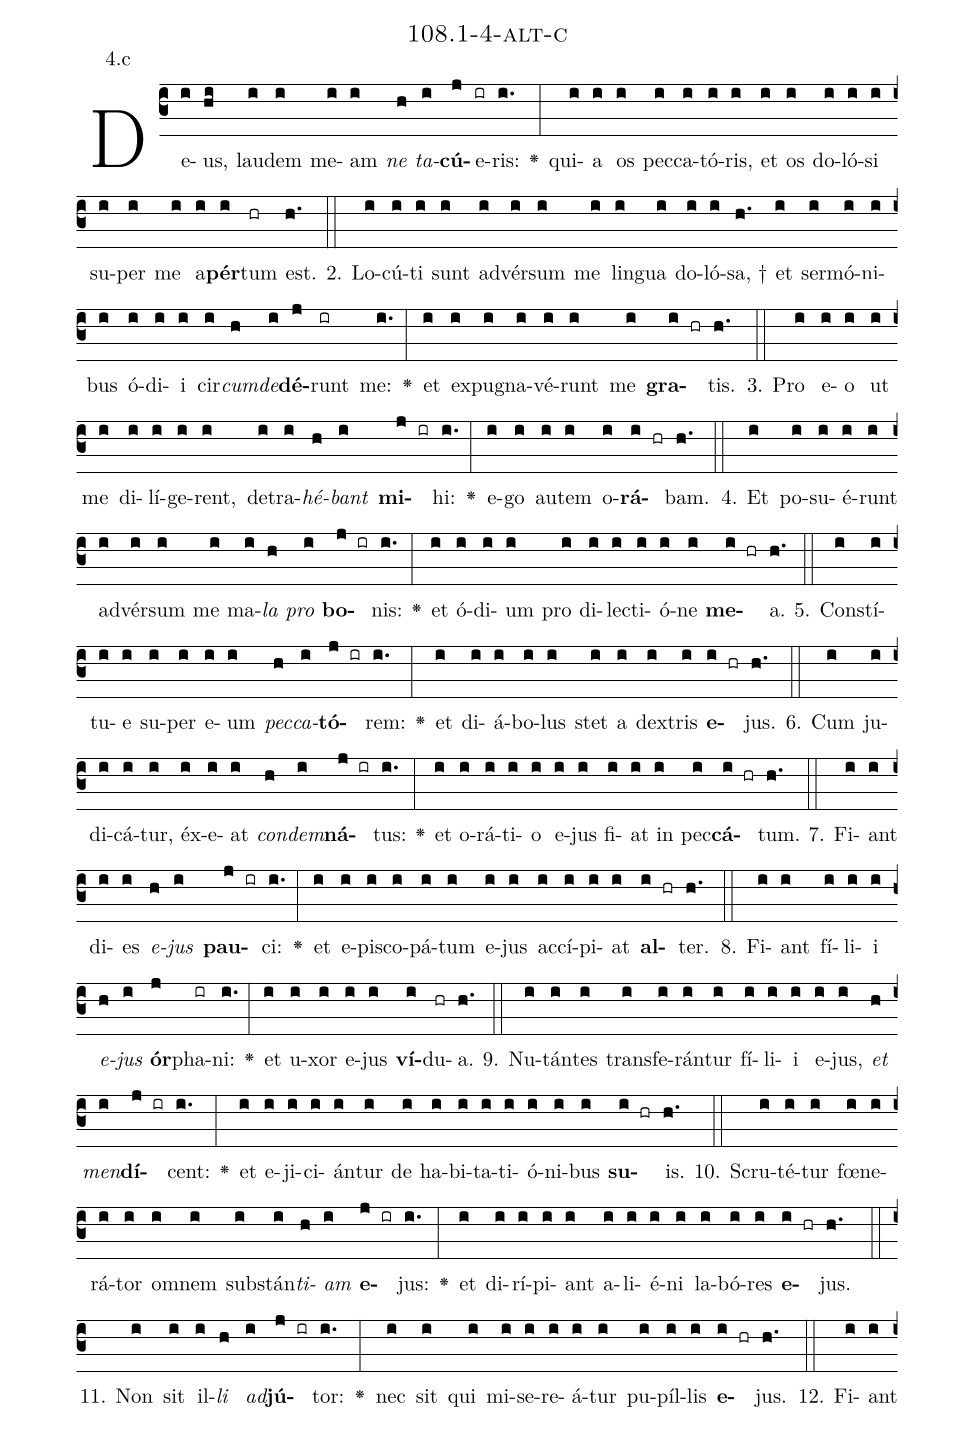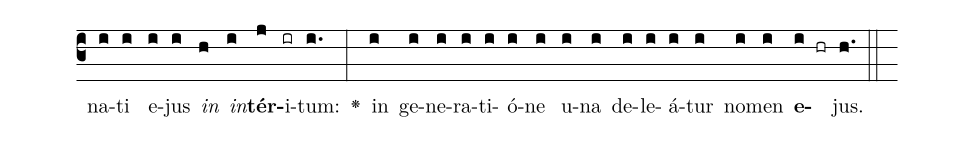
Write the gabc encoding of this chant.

name: 108.1-4-alt-c;
annotation: 4.c;
%%
(c3)De(i)us,(hi) lau(i)dem(i) me(i)am(i) <i>ne</i>(h) <i>ta</i>(i)<b>cú</b>(j)e(ir)ris:(i.) <v>\greheightstar</v>(:) qui(i)a(i) os(i) pec(i)ca(i)tó(i)ris,(i) et(i) os(i) do(i)ló(i)si(i) su(i)per(i) me(i) a(i)<b>pér</b>(i)tum(hr) est.(h.) (::)
2. Lo(i)cú(i)ti(i) sunt(i) ad(i)vér(i)sum(i) me(i) lin(i)gua(i) do(i)ló(i)sa, †(h.) et(i) ser(i)mó(i)ni(i)bus(i) ó(i)di(i)i(i) cir(i)<i>cum</i>(h)<i>de</i>(i)<b>dé</b>(j)runt(ir) me:(i.) <v>\greheightstar</v>(:) et(i) ex(i)pu(i)gna(i)vé(i)runt(i) me(i) <b>gra</b>(i hr)tis.(h.) (::)
3. Pro(i) e(i)o(i) ut(i) me(i) di(i)lí(i)ge(i)rent,(i) de(i)tra(i)<i>hé</i>(h)<i>bant</i>(i) <b>mi</b>(j ir)hi:(i.) <v>\greheightstar</v>(:) e(i)go(i) au(i)tem(i) o(i)<b>rá</b>(i hr)bam.(h.) (::)
4. Et(i) po(i)su(i)é(i)runt(i) ad(i)vér(i)sum(i) me(i) ma(i)<i>la</i>(h) <i>pro</i>(i) <b>bo</b>(j ir)nis:(i.) <v>\greheightstar</v>(:) et(i) ó(i)di(i)um(i) pro(i) di(i)lec(i)ti(i)ó(i)ne(i) <b>me</b>(i hr)a.(h.) (::)
5. Con(i)stí(i)tu(i)e(i) su(i)per(i) e(i)um(i) <i>pec</i>(h)<i>ca</i>(i)<b>tó</b>(j ir)rem:(i.) <v>\greheightstar</v>(:) et(i) di(i)á(i)bo(i)lus(i) stet(i) a(i) dex(i)tris(i) <b>e</b>(i hr)jus.(h.) (::)
6. Cum(i) ju(i)di(i)cá(i)tur,(i) éx(i)e(i)at(i) <i>con</i>(h)<i>dem</i>(i)<b>ná</b>(j ir)tus:(i.) <v>\greheightstar</v>(:) et(i) o(i)rá(i)ti(i)o(i) e(i)jus(i) fi(i)at(i) in(i) pec(i)<b>cá</b>(i hr)tum.(h.) (::)
7. Fi(i)ant(i) di(i)es(i) <i>e</i>(h)<i>jus</i>(i) <b>pau</b>(j ir)ci:(i.) <v>\greheightstar</v>(:) et(i) e(i)pis(i)co(i)pá(i)tum(i) e(i)jus(i) ac(i)cí(i)pi(i)at(i) <b>al</b>(i hr)ter.(h.) (::)
8. Fi(i)ant(i) fí(i)li(i)i(i) <i>e</i>(h)<i>jus</i>(i) <b>ór</b>(j)pha(ir)ni:(i.) <v>\greheightstar</v>(:) et(i) u(i)xor(i) e(i)jus(i) <b>ví</b>(i)du(hr)a.(h.) (::)
9. Nu(i)tán(i)tes(i) trans(i)fe(i)rán(i)tur(i) fí(i)li(i)i(i) e(i)jus,(i) <i>et</i>(h) <i>men</i>(i)<b>dí</b>(j ir)cent:(i.) <v>\greheightstar</v>(:) et(i) e(i)ji(i)ci(i)án(i)tur(i) de(i) ha(i)bi(i)ta(i)ti(i)ó(i)ni(i)bus(i) <b>su</b>(i hr)is.(h.) (::)
10. Scru(i)té(i)tur(i) fœ(i)ne(i)rá(i)tor(i) om(i)nem(i) sub(i)stán(i)<i>ti</i>(h)<i>am</i>(i) <b>e</b>(j ir)jus:(i.) <v>\greheightstar</v>(:) et(i) di(i)rí(i)pi(i)ant(i) a(i)li(i)é(i)ni(i) la(i)bó(i)res(i) <b>e</b>(i hr)jus.(h.) (::)
11. Non(i) sit(i) il(i)<i>li</i>(h) <i>ad</i>(i)<b>jú</b>(j ir)tor:(i.) <v>\greheightstar</v>(:) nec(i) sit(i) qui(i) mi(i)se(i)re(i)á(i)tur(i) pu(i)píl(i)lis(i) <b>e</b>(i hr)jus.(h.) (::)
12. Fi(i)ant(i) na(i)ti(i) e(i)jus(i) <i>in</i>(h) <i>in</i>(i)<b>tér</b>(j)i(ir)tum:(i.) <v>\greheightstar</v>(:) in(i) ge(i)ne(i)ra(i)ti(i)ó(i)ne(i) u(i)na(i) de(i)le(i)á(i)tur(i) no(i)men(i) <b>e</b>(i hr)jus.(h.) (::)
